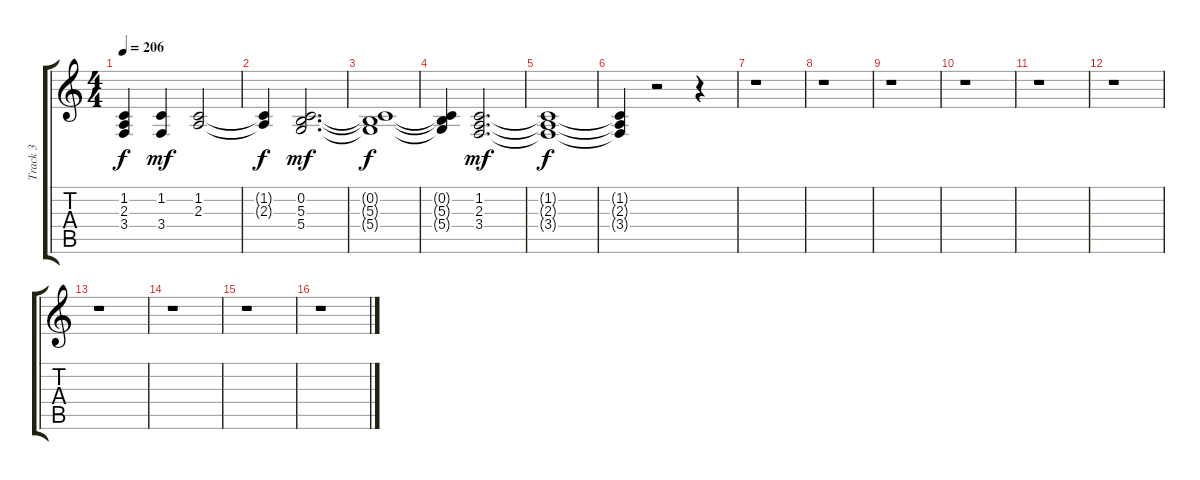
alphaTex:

\track ("Track 3" "Track 3") {instrument electricpiano1}
\staff {score tabs}
\tuning (E4 B3 G3 D3 A2 E2) {hide}
\ts (4 4)
\tempo 206
\clef g2
\ks c
(1.2{t} 2.3{t} 3.4{t}).4{dy f} (1.2 3.4).4{dy mf} (1.2 2.3).2 |
(1.2{t} 2.3{t}).4{dy f} (0.2 5.3 5.4).2{d dy mf} |
(0.2{t} 5.3{t} 5.4{t}).1{dy f} |
(0.2{t} 5.3{t} 5.4{t}).4 (1.2 2.3 3.4).2{d dy mf} |
(1.2{t} 2.3{t} 3.4{t}).1{dy f} |
(1.2{t} 2.3{t} 3.4{t}).4 r.2 r.4 |
r.1 |
r.1 |
r.1 |
r.1 |
r.1 |
r.1 |
r.1 |
r.1 |
r.1 |
r.1
